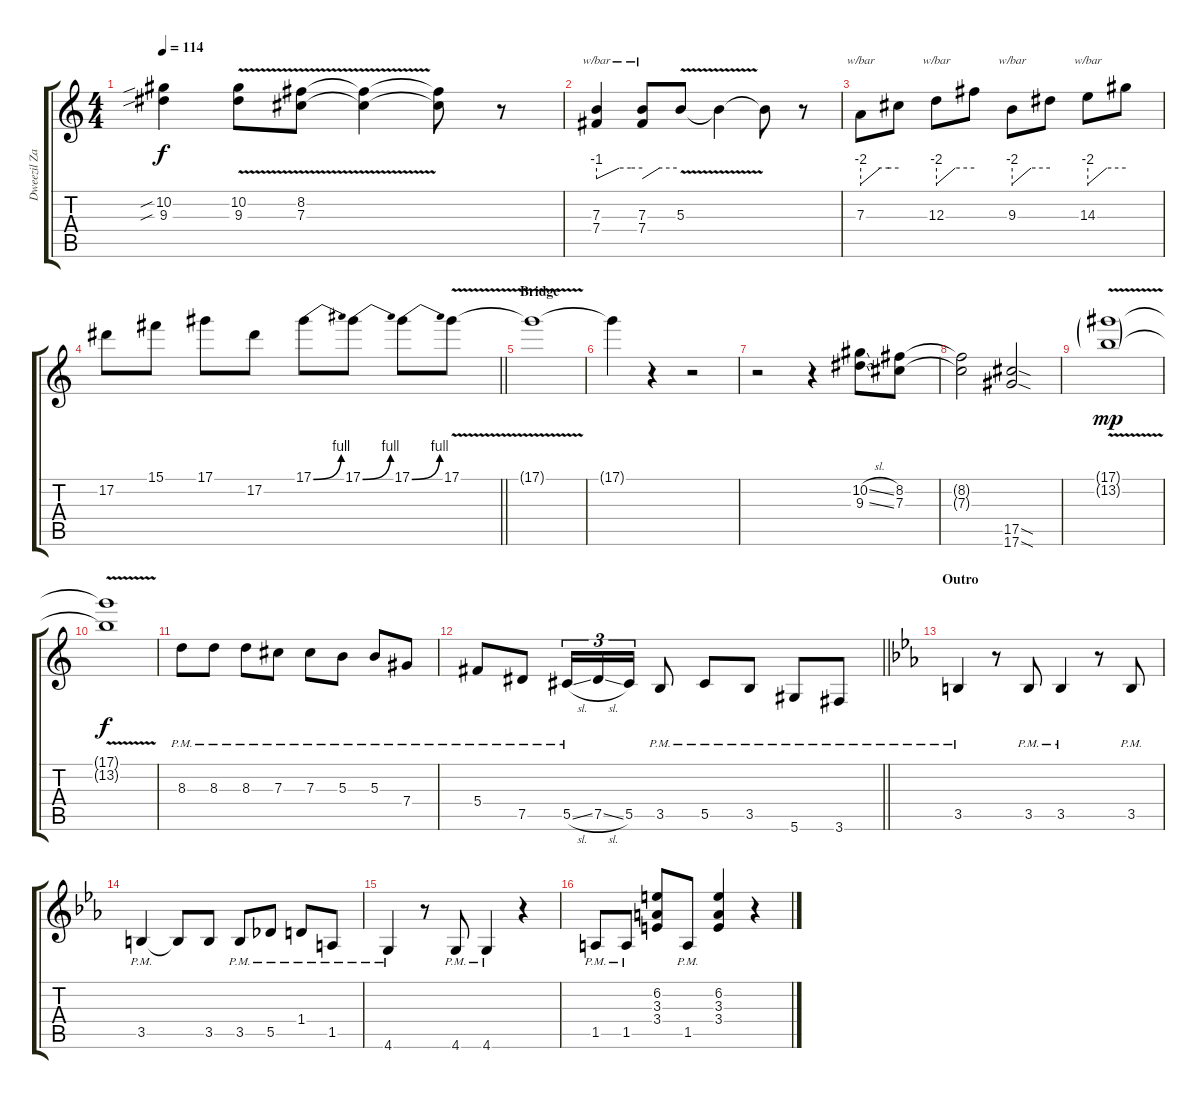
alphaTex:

\track ("Dweezil Zappa" "Dweezil Za") {instrument distortionguitar}
\staff {score tabs}
\tuning (Eb4 Bb3 Gb3 Db3 Ab2 Eb2) {hide}
\ts (4 4)
\tempo 114
\clef g2
\ks aminor
(10.2{sib} 9.3{sib}).4{dy f} (10.2{v} 9.3{v}).8 (8.2{v} 7.3{v}).8 (8.2{t} 7.3{t}).4 (8.2{t} 7.3{t}).8 r.8 |
(7.3 7.4).4{tbe (custom default 0 -4 30 0 45 0 60 0)} (7.3 7.4).8{tbe (custom default 0 -4 30 0 60 0)} 5.3{v}.8 5.3{t}.4 5.3{t}.8 r.8 |
7.3.8{tbe (custom default 0 -8 31 0 45 0 60 0)} 7.3{t}.8 12.3.8{tbe (custom default 0 -8 30 0 60 0)} 12.3{t}.8 9.3.8{tbe (custom default 0 -8 30 0 60 0)} 9.3{t}.8 14.3.8{tbe (custom default 0 -8 30 0 60 0)} 14.3{t}.8 |
\barLineRight lightlight
17.2.8 15.1.8 17.1.8 17.2.8 17.1{be (bend 0 0 60 4)}.8 17.1{be (bend 0 0 60 4)}.8 17.1{be (bend 0 0 60 4)}.8 17.1{v}.8 |
\section ("" "Bridge")
17.1{t}.1 |
17.1{t}.4 r.4 r.2 |
r.2 r.4 (10.2{sl} 9.3{sl}).8{instrument electricguitarclean} (8.2 7.3).8 |
(8.2{t} 7.3{t}).2 (17.5{sod} 17.6{sod}).2{instrument distortionguitar} |
(17.1{v g} 13.2{g}).1{dy mp} |
(17.1{t} 13.2{t}).1{dy f} |
8.3{pm}.8 8.3{pm}.8 8.3{pm}.8 7.3{pm}.8 7.3{pm}.8 5.3{pm}.8 5.3{pm}.8 7.4{pm}.8 |
\barLineRight lightlight
5.4{pm}.8 7.5{pm}.8 5.5{sl pm}.16{tu (3 2)} 7.5{sl}.16{tu (3 2)} 5.5.16{tu (3 2)} 3.5{pm}.8 5.5{pm}.8 3.5{pm}.8 5.6{pm}.8 3.6{pm}.8 |
\section ("" "Outro")
\ks cminor
3.5{pm}.4 r.8 3.5{pm}.8 3.5{pm}.4 r.8 3.5{pm}.8 |
3.5{pm}.4 3.5{t}.8 3.5.8 3.5{pm}.8 5.5{pm}.8 1.4{pm}.8 1.5{pm}.8 |
4.6{pm}.4 r.8 4.6{pm}.8 4.6{pm}.4 r.4 |
1.5{pm}.8 1.5{pm}.8 (6.2 3.3 3.4).8 1.5{pm}.8 (6.2 3.3 3.4).4 r.4
